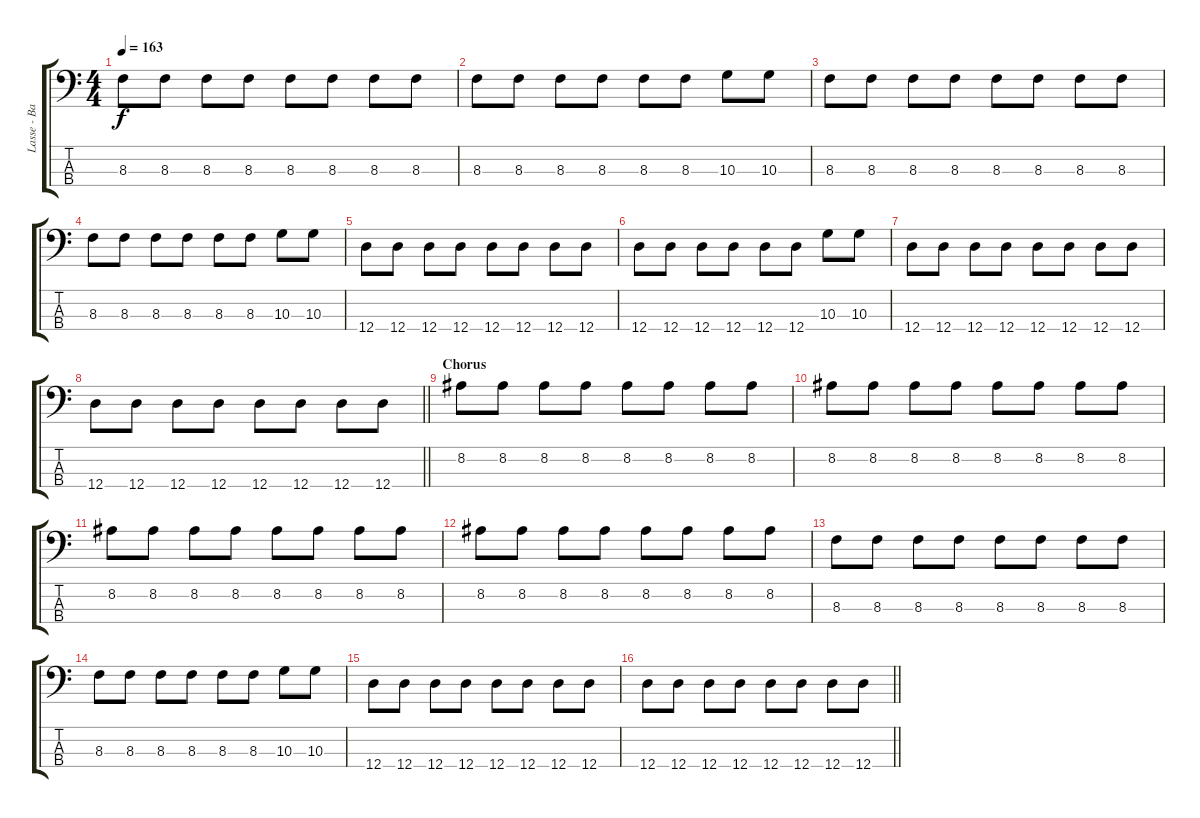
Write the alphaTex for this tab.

\track ("Lasse - Bass" "Lasse - Ba") {instrument electricbasspick}
\staff {score tabs}
\tuning (G2 D2 A1 D1) {hide}
\ts (4 4)
\tempo 163
\clef f4
\ks c
8.3.8{dy f} 8.3.8 8.3.8 8.3.8 8.3.8 8.3.8 8.3.8 8.3.8 |
8.3.8 8.3.8 8.3.8 8.3.8 8.3.8 8.3.8 10.3.8 10.3.8 |
8.3.8 8.3.8 8.3.8 8.3.8 8.3.8 8.3.8 8.3.8 8.3.8 |
8.3.8 8.3.8 8.3.8 8.3.8 8.3.8 8.3.8 10.3.8 10.3.8 |
12.4.8 12.4.8 12.4.8 12.4.8 12.4.8 12.4.8 12.4.8 12.4.8 |
12.4.8 12.4.8 12.4.8 12.4.8 12.4.8 12.4.8 10.3.8 10.3.8 |
12.4.8 12.4.8 12.4.8 12.4.8 12.4.8 12.4.8 12.4.8 12.4.8 |
\barLineRight lightlight
12.4.8 12.4.8 12.4.8 12.4.8 12.4.8 12.4.8 12.4.8 12.4.8 |
\section ("" "Chorus")
8.2.8 8.2.8 8.2.8 8.2.8 8.2.8 8.2.8 8.2.8 8.2.8 |
8.2.8 8.2.8 8.2.8 8.2.8 8.2.8 8.2.8 8.2.8 8.2.8 |
8.2.8 8.2.8 8.2.8 8.2.8 8.2.8 8.2.8 8.2.8 8.2.8 |
8.2.8 8.2.8 8.2.8 8.2.8 8.2.8 8.2.8 8.2.8 8.2.8 |
8.3.8 8.3.8 8.3.8 8.3.8 8.3.8 8.3.8 8.3.8 8.3.8 |
8.3.8 8.3.8 8.3.8 8.3.8 8.3.8 8.3.8 10.3.8 10.3.8 |
12.4.8 12.4.8 12.4.8 12.4.8 12.4.8 12.4.8 12.4.8 12.4.8 |
\barLineRight lightlight
12.4.8 12.4.8 12.4.8 12.4.8 12.4.8 12.4.8 12.4.8 12.4.8
